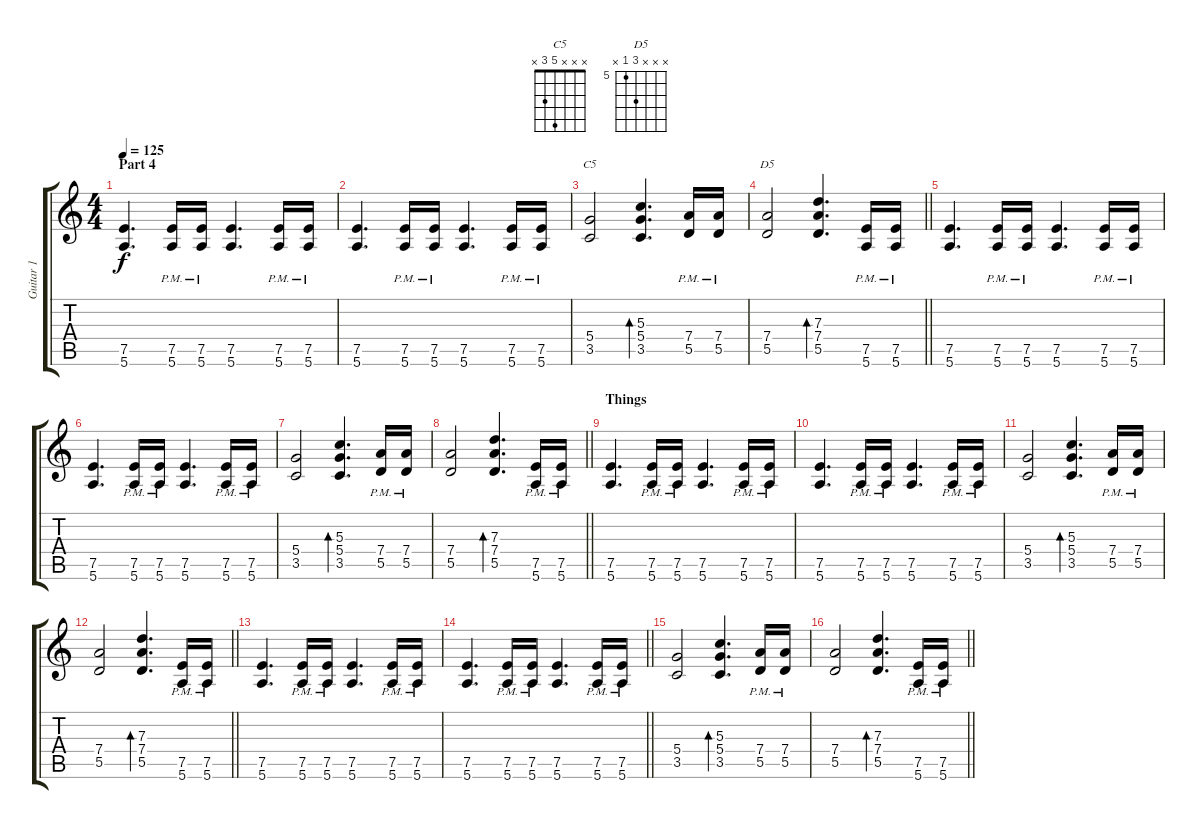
\track ("Guitar 1" "Guitar 1") {instrument distortionguitar}
\staff {score tabs}
\tuning (E4 B3 G3 D3 A2 E2) {hide}
\chord ("C5" x x x 5 3 x)
\chord ("D5" x x x 7 5 x) {firstfret 5}
\ts (4 4)
\section ("" "Part 4")
\tempo 125
\clef g2
\ks c
(7.5 5.6).4{d dy f} (7.5{pm} 5.6{pm}).16 (7.5{pm} 5.6{pm}).16 (7.5 5.6).4{d} (7.5{pm} 5.6{pm}).16 (7.5{pm} 5.6{pm}).16 |
(7.5 5.6).4{d} (7.5{pm} 5.6{pm}).16 (7.5{pm} 5.6{pm}).16 (7.5 5.6).4{d} (7.5{pm} 5.6{pm}).16 (7.5{pm} 5.6{pm}).16 |
(5.4 3.5).2{ch "C5"} (5.3 5.4 3.5).4{d bd 240} (7.4{pm} 5.5{pm}).16 (7.4{pm} 5.5{pm}).16 |
\barLineRight lightlight
(7.4 5.5).2{ch "D5"} (7.3 7.4 5.5).4{d bd 240} (7.5{pm} 5.6{pm}).16 (7.5{pm} 5.6{pm}).16 |
(7.5 5.6).4{d} (7.5{pm} 5.6{pm}).16 (7.5{pm} 5.6{pm}).16 (7.5 5.6).4{d} (7.5{pm} 5.6{pm}).16 (7.5{pm} 5.6{pm}).16 |
(7.5 5.6).4{d} (7.5{pm} 5.6{pm}).16 (7.5{pm} 5.6{pm}).16 (7.5 5.6).4{d} (7.5{pm} 5.6{pm}).16 (7.5{pm} 5.6{pm}).16 |
(5.4 3.5).2 (5.3 5.4 3.5).4{d bd 240} (7.4{pm} 5.5{pm}).16 (7.4{pm} 5.5{pm}).16 |
\barLineRight lightlight
(7.4 5.5).2 (7.3 7.4 5.5).4{d bd 240} (7.5{pm} 5.6{pm}).16 (7.5{pm} 5.6{pm}).16 |
\section ("" "Things")
(7.5 5.6).4{d} (7.5{pm} 5.6{pm}).16 (7.5{pm} 5.6{pm}).16 (7.5 5.6).4{d} (7.5{pm} 5.6{pm}).16 (7.5{pm} 5.6{pm}).16 |
(7.5 5.6).4{d} (7.5{pm} 5.6{pm}).16 (7.5{pm} 5.6{pm}).16 (7.5 5.6).4{d} (7.5{pm} 5.6{pm}).16 (7.5{pm} 5.6{pm}).16 |
(5.4 3.5).2 (5.3 5.4 3.5).4{d bd 240} (7.4{pm} 5.5{pm}).16 (7.4{pm} 5.5{pm}).16 |
\barLineRight lightlight
(7.4 5.5).2 (7.3 7.4 5.5).4{d bd 240} (7.5{pm} 5.6{pm}).16 (7.5{pm} 5.6{pm}).16 |
(7.5 5.6).4{d} (7.5{pm} 5.6{pm}).16 (7.5{pm} 5.6{pm}).16 (7.5 5.6).4{d} (7.5{pm} 5.6{pm}).16 (7.5{pm} 5.6{pm}).16 |
\barLineRight lightlight
(7.5 5.6).4{d} (7.5{pm} 5.6{pm}).16 (7.5{pm} 5.6{pm}).16 (7.5 5.6).4{d} (7.5{pm} 5.6{pm}).16 (7.5{pm} 5.6{pm}).16 |
(5.4 3.5).2 (5.3 5.4 3.5).4{d bd 240} (7.4{pm} 5.5{pm}).16 (7.4{pm} 5.5{pm}).16 |
\barLineRight lightlight
(7.4 5.5).2 (7.3 7.4 5.5).4{d bd 240} (7.5{pm} 5.6{pm}).16 (7.5{pm} 5.6{pm}).16
